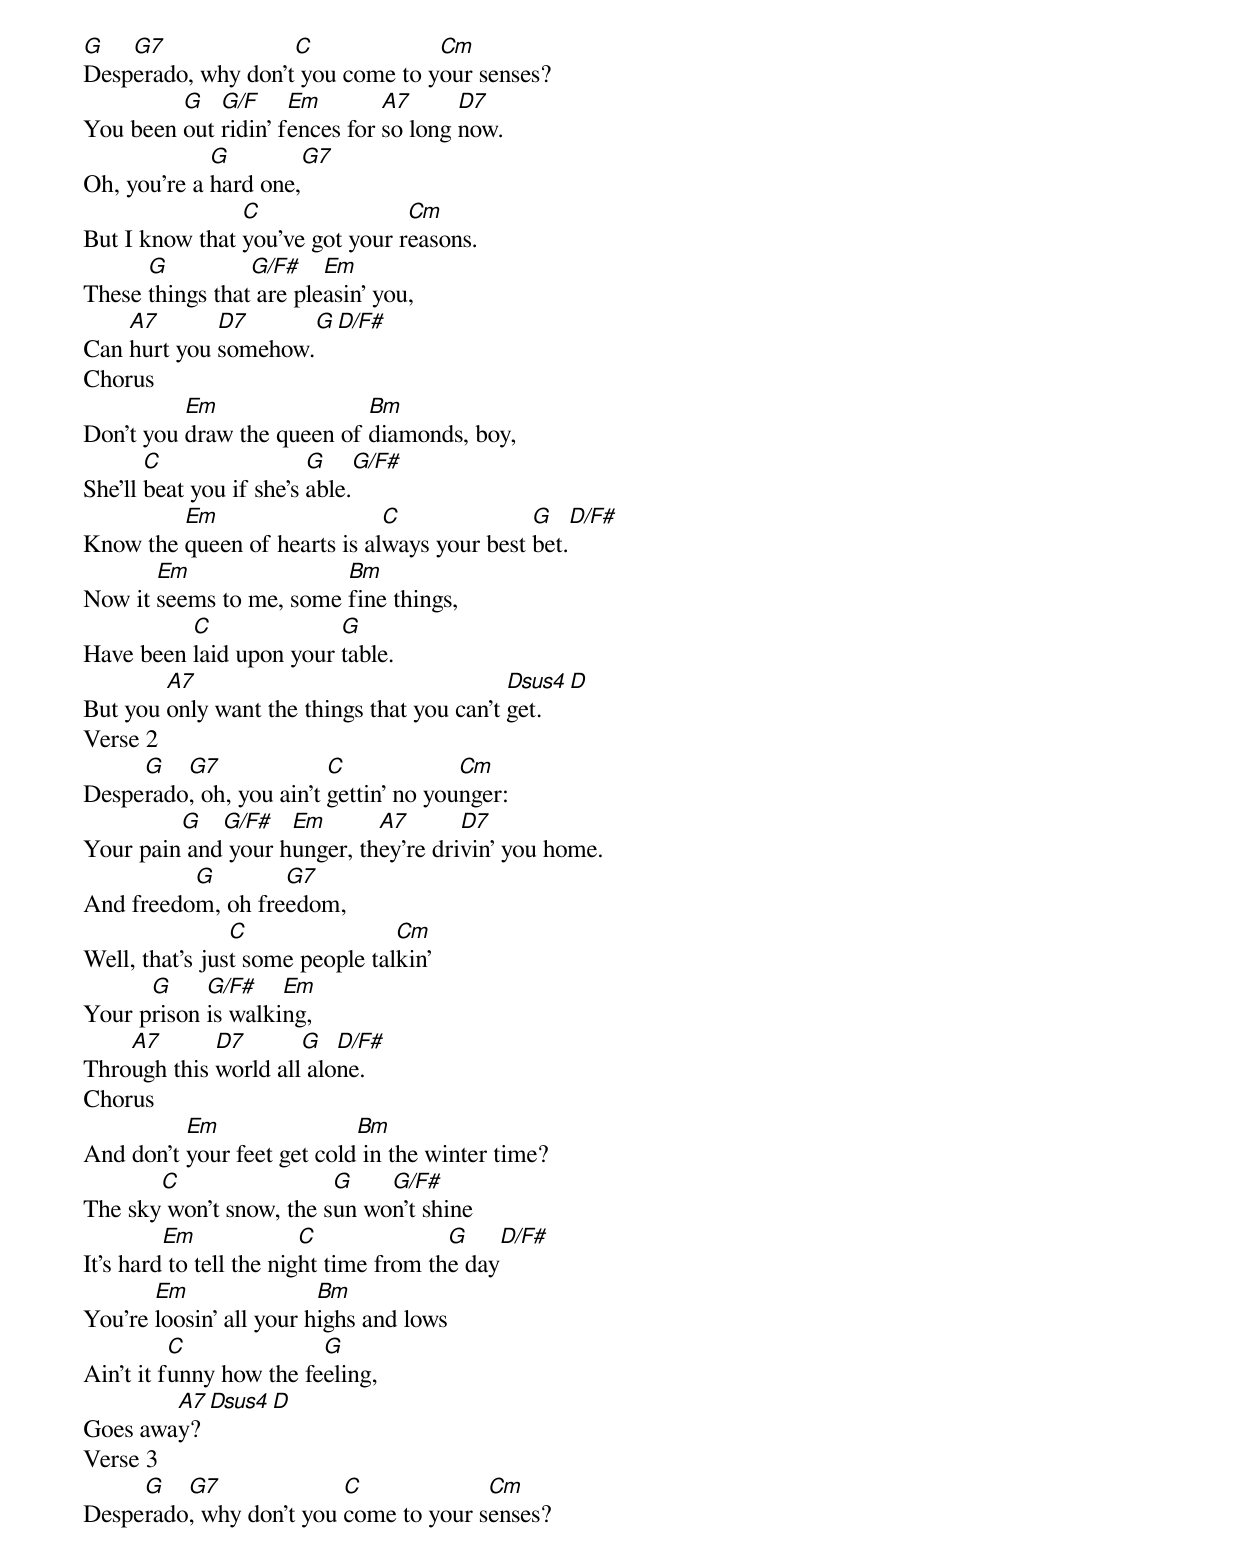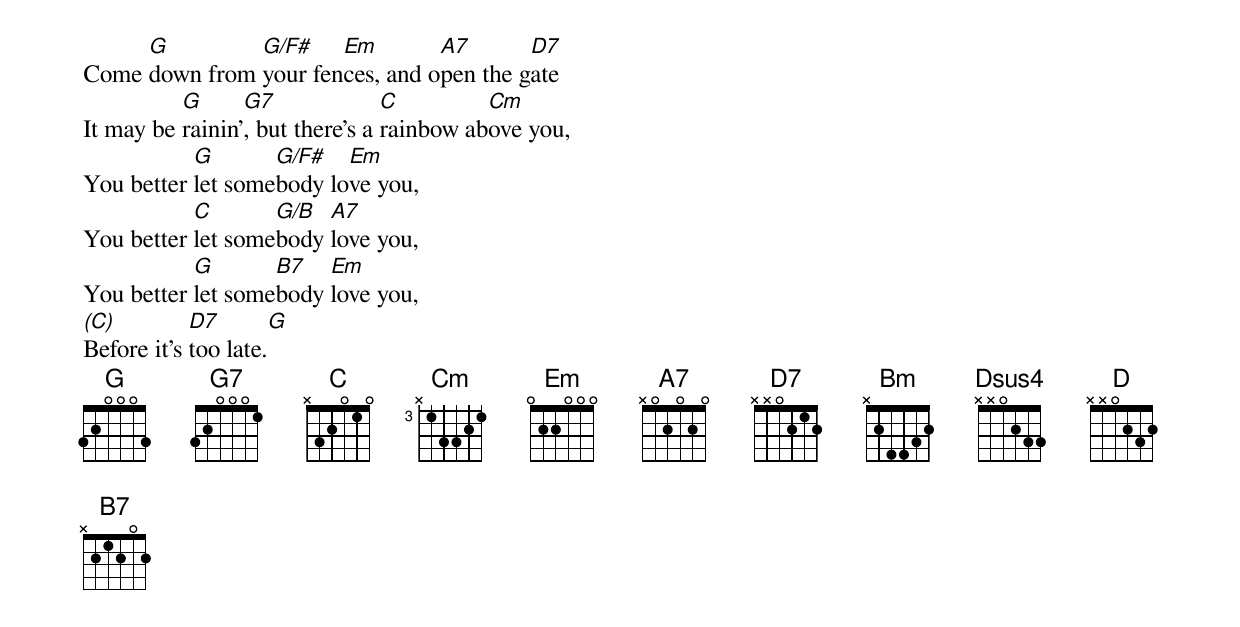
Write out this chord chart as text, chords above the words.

G   G7              C             Cm
Desperado, why don't you come to your senses?
         G   G/F     Em        A7      D7
You been out ridin' fences for so long now.
             G        G7
Oh, you're a hard one,
                C                Cm
But I know that you've got your reasons.
      G          G/F#    Em
These things that are pleasin' you,
    A7       D7       G   D/F#
Can hurt you somehow.
Chorus
          Em                Bm
Don't you draw the queen of diamonds, boy,
       C                 G    G/F#
She'll beat you if she's able.
         Em                   C              G     D/F#
Know the queen of hearts is always your best bet.
       Em                Bm
Now it seems to me, some fine things,
          C              G
Have been laid upon your table.
        A7                                  Dsus4   D
But you only want the things that you can't get.
Verse 2
     G   G7              C             Cm
Desperado, oh, you ain't gettin' no younger:
         G   G/F#   Em       A7       D7
Your pain and your hunger, they're drivin' you home.
          G        G7
And freedom, oh freedom,
                C                Cm
Well, that's just some people talkin'
      G     G/F#    Em
Your prison is walking,
    A7       D7       G   D/F#
Through this world all alone.
Chorus
          Em                Bm
And don't your feet get cold in the winter time?
       C                 G    G/F#
The sky won't snow, the sun won't shine
         Em              C              G     D/F#
It's hard to tell the night time from the day
       Em                Bm
You're loosin' all your highs and lows
          C              G
Ain't it funny how the feeling,
        A7       Dsus4   D
Goes away?
Verse 3
     G   G7              C             Cm
Desperado, why don't you come to your senses?
     G         G/F#    Em        A7       D7
Come down from your fences, and open the gate
          G      G7              C         Cm
It may be rainin', but there's a rainbow above you,
           G       G/F#   Em
You better let somebody love you,
           C       G/B  A7
You better let somebody love you,
           G       B7   Em
You better let somebody love you,
(C)         D7        G
Before it's too late.
